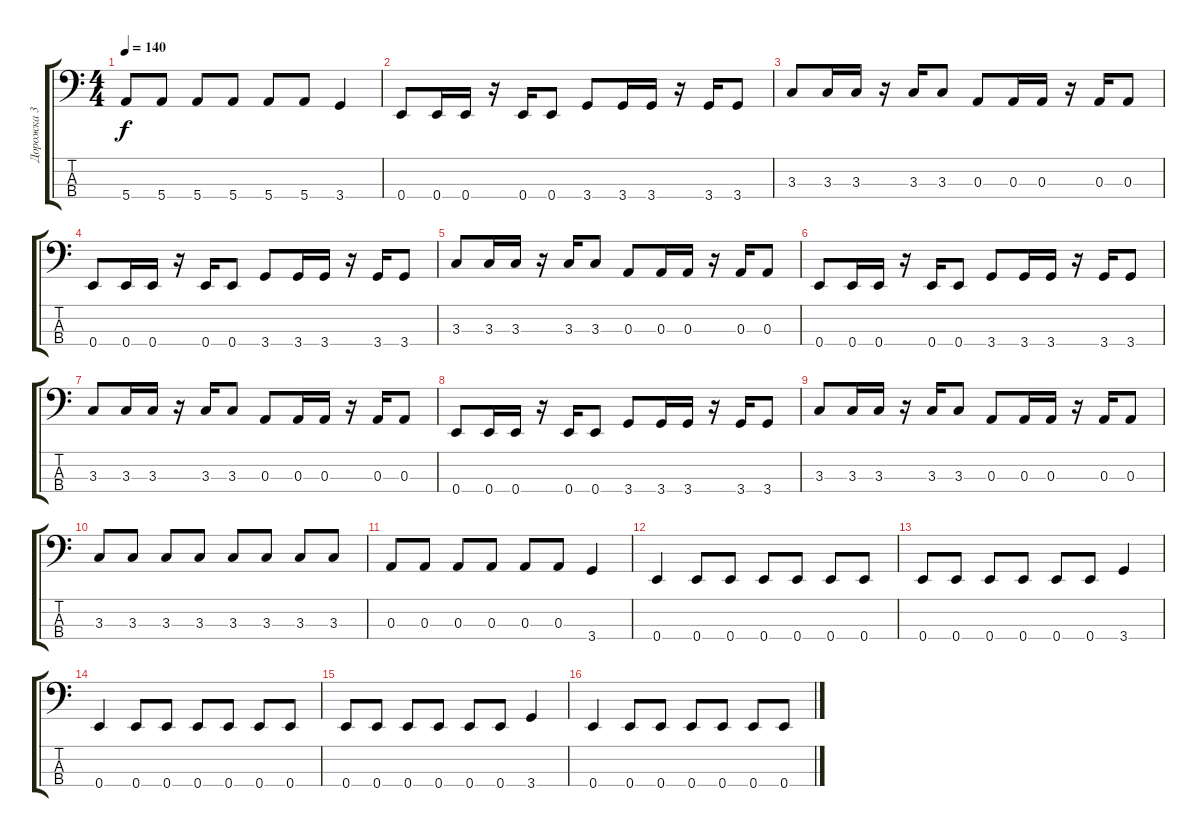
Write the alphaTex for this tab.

\track ("Дорожка 3" "Дорожка 3") {instrument electricbassfinger}
\staff {score tabs}
\tuning (G2 D2 A1 E1) {hide}
\ts (4 4)
\tempo 140
\clef f4
\ks c
5.4.8{dy f} 5.4.8 5.4.8 5.4.8 5.4.8 5.4.8 3.4.4 |
0.4.8 0.4.16 0.4.16 r.16 0.4.16 0.4.8 3.4.8 3.4.16 3.4.16 r.16 3.4.16 3.4.8 |
3.3.8 3.3.16 3.3.16 r.16 3.3.16 3.3.8 0.3.8 0.3.16 0.3.16 r.16 0.3.16 0.3.8 |
0.4.8 0.4.16 0.4.16 r.16 0.4.16 0.4.8 3.4.8 3.4.16 3.4.16 r.16 3.4.16 3.4.8 |
3.3.8 3.3.16 3.3.16 r.16 3.3.16 3.3.8 0.3.8 0.3.16 0.3.16 r.16 0.3.16 0.3.8 |
0.4.8 0.4.16 0.4.16 r.16 0.4.16 0.4.8 3.4.8 3.4.16 3.4.16 r.16 3.4.16 3.4.8 |
3.3.8 3.3.16 3.3.16 r.16 3.3.16 3.3.8 0.3.8 0.3.16 0.3.16 r.16 0.3.16 0.3.8 |
0.4.8 0.4.16 0.4.16 r.16 0.4.16 0.4.8 3.4.8 3.4.16 3.4.16 r.16 3.4.16 3.4.8 |
3.3.8 3.3.16 3.3.16 r.16 3.3.16 3.3.8 0.3.8 0.3.16 0.3.16 r.16 0.3.16 0.3.8 |
3.3.8 3.3.8 3.3.8 3.3.8 3.3.8 3.3.8 3.3.8 3.3.8 |
0.3.8 0.3.8 0.3.8 0.3.8 0.3.8 0.3.8 3.4.4 |
0.4.4 0.4.8 0.4.8 0.4.8 0.4.8 0.4.8 0.4.8 |
0.4.8 0.4.8 0.4.8 0.4.8 0.4.8 0.4.8 3.4.4 |
0.4.4 0.4.8 0.4.8 0.4.8 0.4.8 0.4.8 0.4.8 |
0.4.8 0.4.8 0.4.8 0.4.8 0.4.8 0.4.8 3.4.4 |
0.4.4 0.4.8 0.4.8 0.4.8 0.4.8 0.4.8 0.4.8
